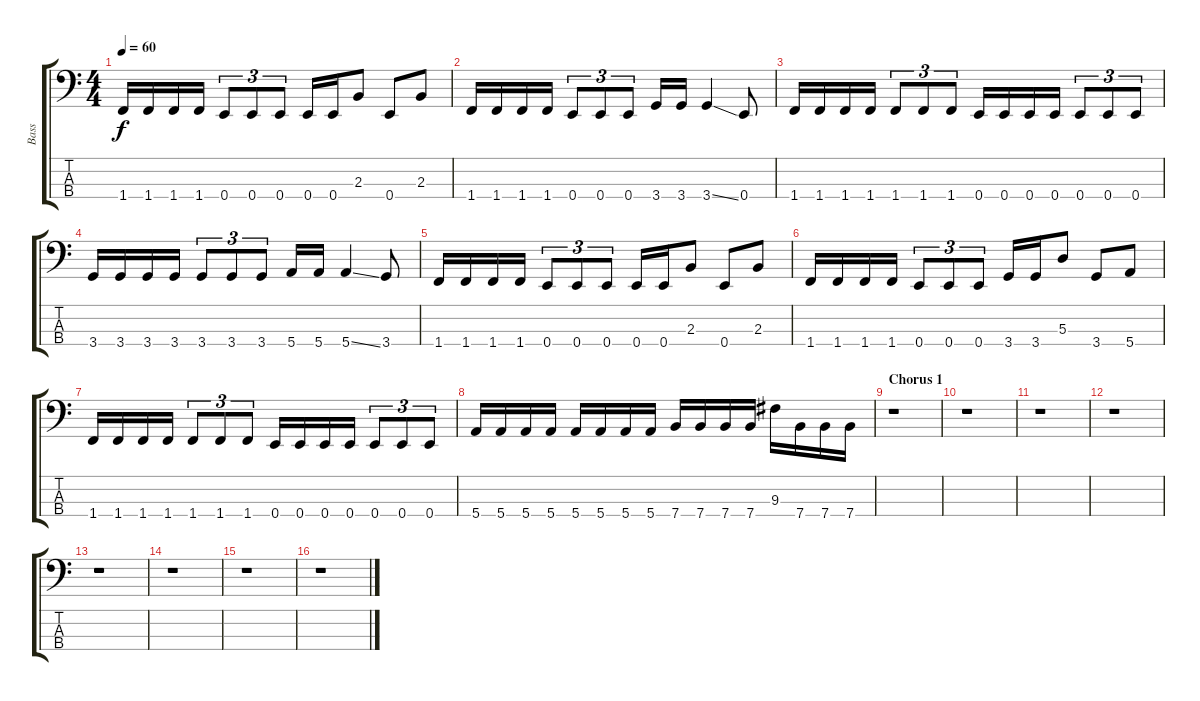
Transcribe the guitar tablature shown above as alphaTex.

\track ("Bass" "Bass") {instrument electricbassfinger}
\staff {score tabs}
\tuning (G2 D2 A1 E1) {hide}
\ts (4 4)
\tempo 60
\clef f4
\ks c
1.4.16{dy f} 1.4.16 1.4.16 1.4.16 0.4.8{tu (3 2)} 0.4.8{tu (3 2)} 0.4.8{tu (3 2)} 0.4.16 0.4.16 2.3.8 0.4.8 2.3.8 |
1.4.16 1.4.16 1.4.16 1.4.16 0.4.8{tu (3 2)} 0.4.8{tu (3 2)} 0.4.8{tu (3 2)} 3.4.16 3.4.16 3.4{ss}.4 0.4.8 |
1.4.16 1.4.16 1.4.16 1.4.16 1.4.8{tu (3 2)} 1.4.8{tu (3 2)} 1.4.8{tu (3 2)} 0.4.16 0.4.16 0.4.16 0.4.16 0.4.8{tu (3 2)} 0.4.8{tu (3 2)} 0.4.8{tu (3 2)} |
3.4.16 3.4.16 3.4.16 3.4.16 3.4.8{tu (3 2)} 3.4.8{tu (3 2)} 3.4.8{tu (3 2)} 5.4.16 5.4.16 5.4{ss}.4 3.4.8 |
1.4.16 1.4.16 1.4.16 1.4.16 0.4.8{tu (3 2)} 0.4.8{tu (3 2)} 0.4.8{tu (3 2)} 0.4.16 0.4.16 2.3.8 0.4.8 2.3.8 |
1.4.16 1.4.16 1.4.16 1.4.16 0.4.8{tu (3 2)} 0.4.8{tu (3 2)} 0.4.8{tu (3 2)} 3.4.16 3.4.16 5.3.8 3.4.8 5.4.8 |
1.4.16 1.4.16 1.4.16 1.4.16 1.4.8{tu (3 2)} 1.4.8{tu (3 2)} 1.4.8{tu (3 2)} 0.4.16 0.4.16 0.4.16 0.4.16 0.4.8{tu (3 2)} 0.4.8{tu (3 2)} 0.4.8{tu (3 2)} |
5.4.16 5.4.16 5.4.16 5.4.16 5.4.16 5.4.16 5.4.16 5.4.16 7.4.16 7.4.16 7.4.16 7.4.16 9.3.16 7.4.16 7.4.16 7.4.16 |
\section ("" "Chorus 1")
r.1 |
r.1 |
r.1 |
r.1 |
r.1 |
r.1 |
r.1 |
r.1
